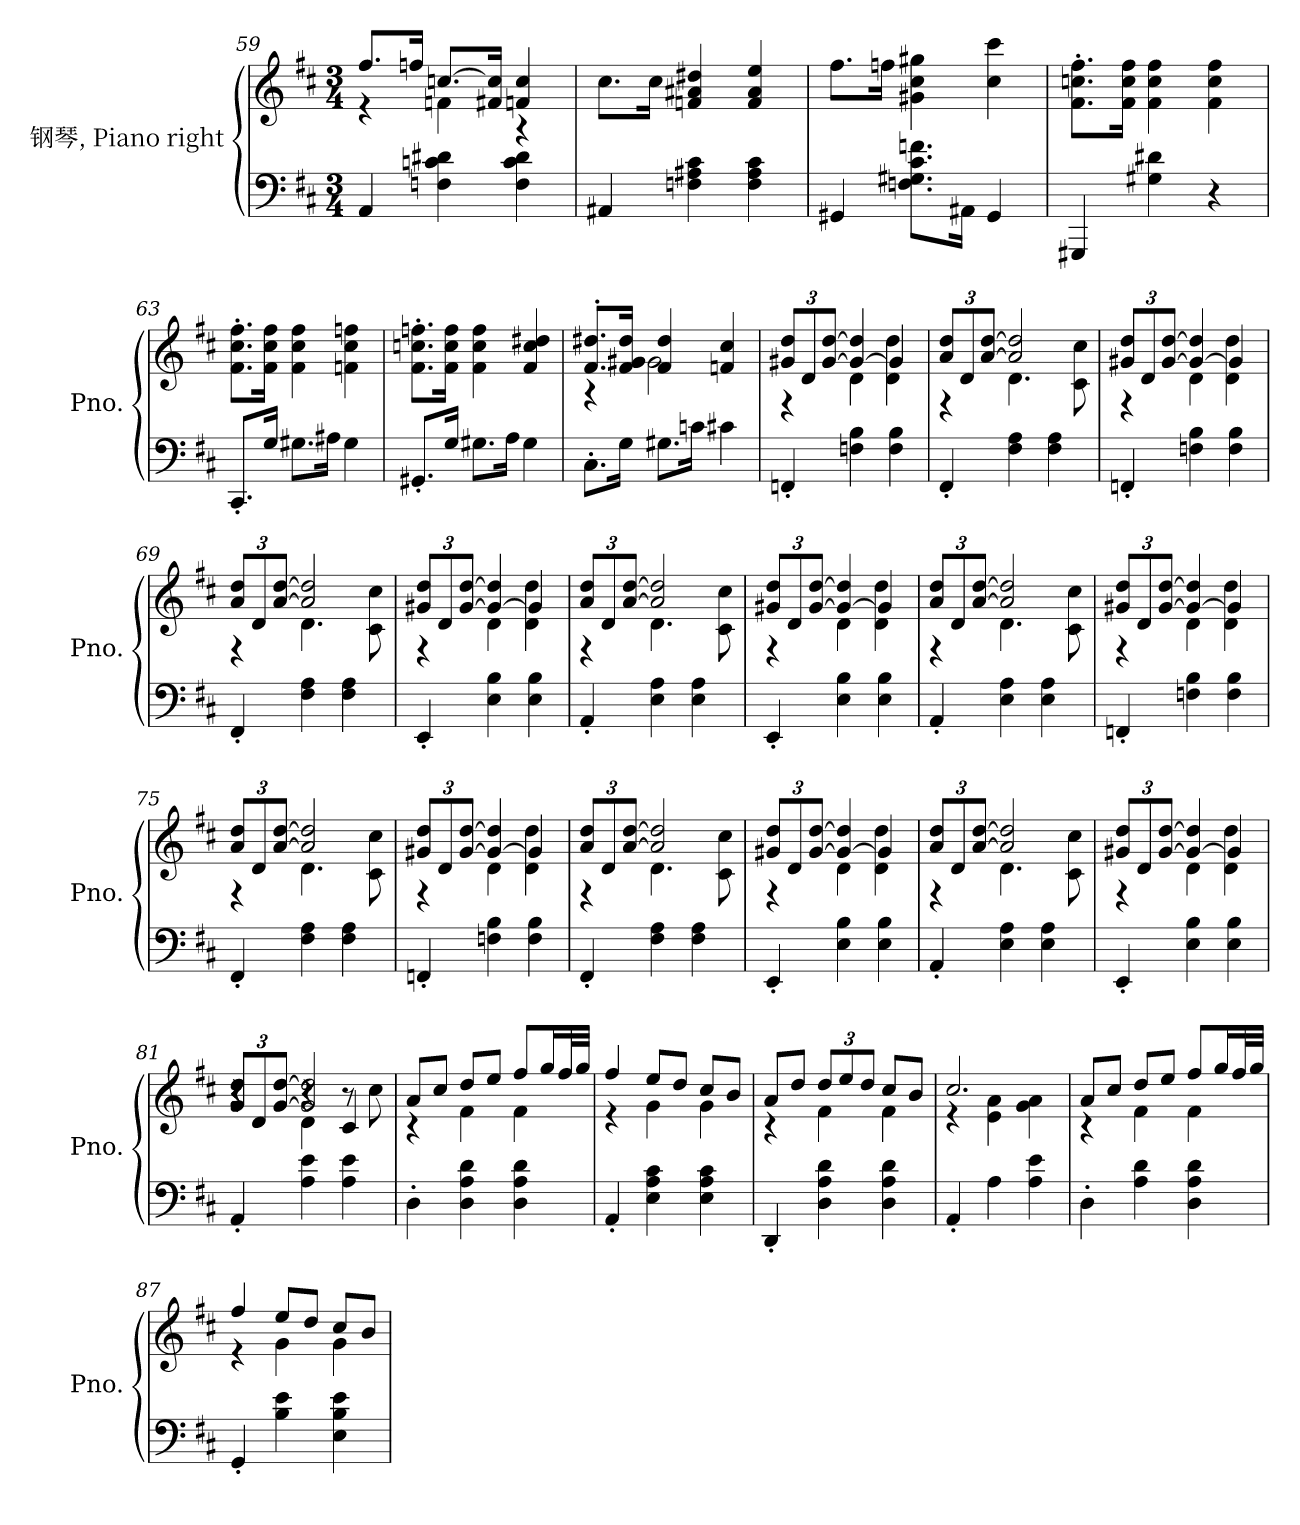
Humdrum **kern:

**kern	**kern
*part1	*part1
*staff2	*staff1
*I"钢琴, Piano right	*
*I'Pno.	*
*clefF4	*clefG2
*k[f#c#]	*k[f#c#]
*M3/4	*M3/4
*MM170	*MM170
=59	=59
*	*^
4AA/	8.ff#/L	4r
.	16ffn/Jk	.
4Fn\ 4cn\ 4d#X\	[8.ccn/L	4fn\
.	16f#X/ 16cc/]Jk	.
*	*MM158	*
4F\ 4c\ 4d#\	4fn/ 4cc/	4r
*	*v	*v
!!LO:LB:g=z
=60	=60
*	*MM170
4AA#X/	8.cc#\L
.	16cc#\Jk
4Fn\ 4A#X\ 4c#\	4fn/ 4a#X/ 4dd#X/
*	*MM163
4F\ 4A#\ 4c#\	4f/ 4a#/ 4ee/
=61	=61
*	*MM170
4GG#X/	8.ff#\L
.	16ffn\Jk
*	*MM163
8.Fn\ 8.G#X\ 8.c#\ 8.fn\L	4g#X\ 4cc#\ 4gg#X\
16AA#X\Jk	.
*	*MM154
4GG#/	4cc#\ 4ccc#\
=62	=62
*	*MM161
4GGG#X/	8.f#\' 8.ccn\' 8.ff#\'L
*	*MM175
.	16f#\ 16cc\ 16ff#\Jk
*	*MM162
4G#X\ 4d#X\	4f#\ 4cc\ 4ff#\
4r	4f#\ 4cc\ 4ff#\
=63	=63
*	*MM161
8.CC#'/L	8.f#\' 8.cc#\' 8.ff#\'L
*	*MM175
16G/Jk	16f#\ 16cc#\ 16ff#\Jk
*	*MM162
8.G#X\L	4f#\ 4cc#\ 4ff#\
16A#X\Jk	.
4G#\	4fn\ 4cc#\ 4ffn\
=64	=64
*	*MM161
8.GG#X'/L	8.f#\' 8.ccn\' 8.ffn\'L
*	*MM175
16G/Jk	16f#\ 16cc\ 16ff\Jk
*	*MM162
8.G#X\L	4f#\ 4cc\ 4ff\
16A\Jk	.
*	*MM158
4G#\	4f#/ 4cc/ 4dd#X/
!!LO:PB:g=z
=65	=65
*	*^
8.C#'\L	8.f#/' 8.dd#X/'L	4r
*	*MM171	*
16G\Jk	16f#/ 16g#X/ 16dd#/Jk	.
*	*MM159	*
8.G#X\L	4f#/ 4dd#/	2g#\
16cn\Jk	.	.
*	*MM151	*
4c#X\	4fn/ 4cc#/	.
=66	=66	=66
*	*Xbrackettup	*
*	*MM208	*
4FFn'/	12g#X/ 12dd/L	4r
.	12d/	.
.	[12g#/ [12dd/J	.
*	*MM171	*
4Fn\ 4B\	4g#/_ 4dd/]	4d\
*	*MM157	*
4F\ 4B\	4g#/]	4d\ 4dd\
=67	=67	=67
*	*MM197	*
4FF#'/	12a/ 12dd/L	4r
.	12d/	.
.	[12a/ [12dd/J	.
*	*MM177	*
4F#\ 4A\	2a/] 2dd/]	4.d\
4F#\ 4A\	.	.
.	.	8c#\ 8cc#\
=68	=68	=68
*	*MM209	*
4FFn'/	12g#X/ 12dd/L	4r
.	12d/	.
.	[12g#/ [12dd/J	.
*	*MM177	*
4Fn\ 4B\	4g#/_ 4dd/]	4d\
*	*MM169	*
4F\ 4B\	4g#/]	4d\ 4dd\
=69	=69	=69
*	*MM198	*
4FF#'/	12a/ 12dd/L	4r
.	12d/	.
.	[12a/ [12dd/J	.
*	*MM177	*
4F#\ 4A\	2a/] 2dd/]	4.d\
4F#\ 4A\	.	.
.	.	8c#\ 8cc#\
!!LO:LB:g=z	!!
=70	=70	=70
*	*MM210	*
4EE'/	12g#X/ 12dd/L	4r
.	12d/	.
.	[12g#/ [12dd/J	.
*	*MM173	*
4E\ 4B\	4g#/_ 4dd/]	4d\
*	*MM157	*
4E\ 4B\	4g#/]	4d\ 4dd\
=71	=71	=71
*	*MM190	*
4AA'/	12a/ 12dd/L	4r
.	12d/	.
.	[12a/ [12dd/J	.
*	*MM177	*
4E\ 4A\	2a/] 2dd/]	4.d\
4E\ 4A\	.	.
.	.	8c#\ 8cc#\
=72	=72	=72
*	*MM190	*
4EE'/	12g#X/ 12dd/L	4r
.	12d/	.
.	[12g#/ [12dd/J	.
*	*MM177	*
4E\ 4B\	4g#/_ 4dd/]	4d\
*	*MM156	*
4E\ 4B\	4g#/]	4d\ 4dd\
=73	=73	=73
*	*MM175	*
4AA'/	12a/ 12dd/L	4r
.	12d/	.
.	[12a/ [12dd/J	.
*	*MM162	*
4E\ 4A\	2a/] 2dd/]	4.d\
4E\ 4A\	.	.
.	.	8c#\ 8cc#\
=74	=74	=74
*	*MM182	*
4FFn'/	12g#X/ 12dd/L	4r
.	12d/	.
.	[12g#/ [12dd/J	.
*	*MM173	*
4Fn\ 4B\	4g#/_ 4dd/]	4d\
*	*MM157	*
4F\ 4B\	4g#/]	4d\ 4dd\
=75	=75	=75
*	*MM187	*
4FF#'/	12a/ 12dd/L	4r
.	12d/	.
.	[12a/ [12dd/J	.
*	*MM176	*
4F#\ 4A\	2a/] 2dd/]	4.d\
4F#\ 4A\	.	.
.	.	8c#\ 8cc#\
!!LO:LB:g=z	!!
=76	=76	=76
*	*MM197	*
4FFn'/	12g#X/ 12dd/L	4r
.	12d/	.
.	[12g#/ [12dd/J	.
*	*MM177	*
4Fn\ 4B\	4g#/_ 4dd/]	4d\
*	*MM157	*
4F\ 4B\	4g#/]	4d\ 4dd\
=77	=77	=77
*	*MM179	*
4FF#'/	12a/ 12dd/L	4r
.	12d/	.
.	[12a/ [12dd/J	.
*	*MM169	*
4F#\ 4A\	2a/] 2dd/]	4.d\
4F#\ 4A\	.	.
.	.	8c#\ 8cc#\
=78	=78	=78
*	*MM190	*
4EE'/	12g#X/ 12dd/L	4r
.	12d/	.
.	[12g#/ [12dd/J	.
*	*MM177	*
4E\ 4B\	4g#/_ 4dd/]	4d\
*	*MM168	*
4E\ 4B\	4g#/]	4d\ 4dd\
=79	=79	=79
*	*MM185	*
4AA'/	12a/ 12dd/L	4r
.	12d/	.
.	[12a/ [12dd/J	.
*	*MM173	*
4E\ 4A\	2a/] 2dd/]	4.d\
4E\ 4A\	.	.
.	.	8c#\ 8cc#\
=80	=80	=80
*	*MM179	*
4EE'/	12g#X/ 12dd/L	4r
.	12d/	.
.	[12g#/ [12dd/J	.
*	*MM169	*
4E\ 4B\	4g#/_ 4dd/]	4d\
*	*MM157	*
4E\ 4B\	4g#/]	4d\ 4dd\
*	*v	*v
!!LO:LB:g=z
=81	=81
*	*MM172
*	*^
*	*	*^
4AA'/	12g/ 12dd/L	4r	4r
.	12d/	.	.
.	[12g/ [12dd/J	.	.
*	*MM159	*	*
4A\ 4e\	2g/] 2dd/]	4d\	4r
*	*MM146	*	*
4A\ 4e\	.	8r	4c#/
.	.	8cc#\	.
*	*v	*v	*v
=82	=82
*	*MM176
*	*^
4D'\	8a/L	4r
.	8cc#/J	.
*	*MM194	*
4D\ 4A\ 4d\	8dd/L	4f#\
.	8ee/J	.
*	*MM190	*
4D\ 4A\ 4d\	8ff#/L	4f#\
*	*MM172	*
.	16gg/L	.
.	32ff#/L	.
.	32gg/JJJ	.
=83	=83	=83
*	*MM193	*
4AA'/	4ff#/	4r
*	*MM197	*
4E\ 4A\ 4c#\	8ee/L	4g\
.	8dd/J	.
4E\ 4A\ 4c#\	8cc#/L	4g\
.	8b/J	.
=84	=84	=84
*	*MM200	*
4DD'/	8a/L	4r
.	8dd/J	.
*	*MM190	*
4D\ 4A\ 4d\	12dd/L	4f#\
.	12ee/	.
.	12dd/J	.
*	*MM195	*
4D\ 4A\ 4d\	8cc#/L	4f#\
.	8b/J	.
=85	=85	=85
*	*MM189	*
4AA'/	2.cc#/	4r
*	*MM183	*
4A\	.	4e\ 4a\
*	*MM170	*
4A\ 4e\	.	4g\ 4a\
=86	=86	=86
*	*MM198	*
4D'\	8a/L	4r
.	8cc#/J	.
*	*MM203	*
4A\ 4d\	8dd/L	4f#\
.	8ee/J	.
*	*MM197	*
4D\ 4A\ 4d\	8ff#/L	4f#\
*	*MM178	*
.	16gg/L	.
.	32ff#/L	.
.	32gg/JJJ	.
!!LO:LB:g=z	!!
=87	=87	=87
*	*MM196	*
4GG'/	4ff#/	4r
*	*MM202	*
4B\ 4e\	8ee/L	4g\
.	8dd/J	.
4E\ 4B\ 4e\	8cc#/L	4g\
.	8b/J	.
*	*v	*v
=	=
*-	*-
